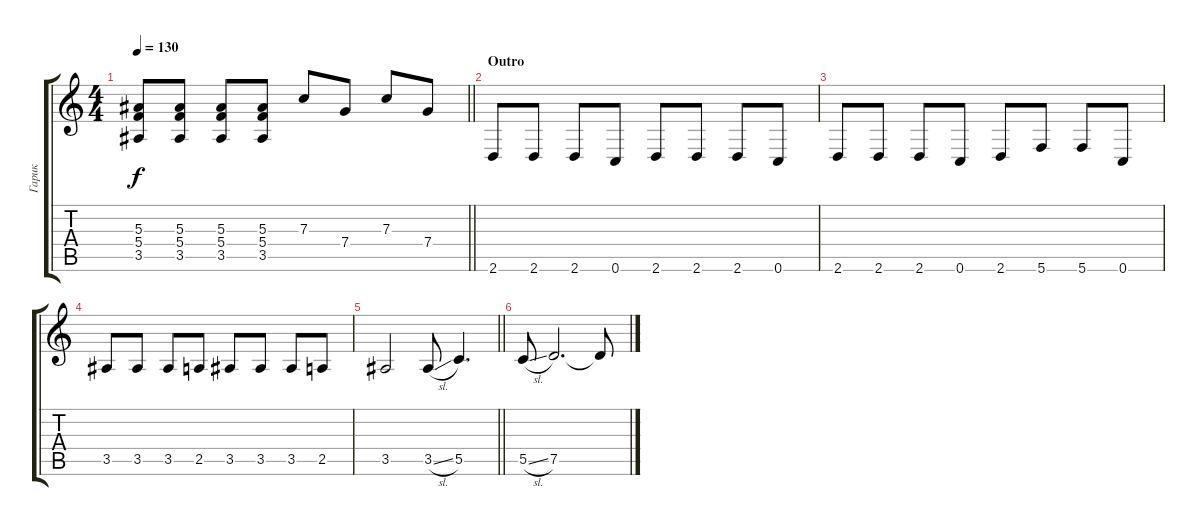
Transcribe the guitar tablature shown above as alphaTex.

\track ("Гарик" "Гарик") {instrument distortionguitar}
\staff {score tabs}
\tuning (D4 A3 F3 C3 G2 C2) {hide}
\ts (4 4)
\tempo 130
\clef g2
\barLineRight lightlight
\ks c
(5.3 5.4 3.5).8{dy f} (5.3 5.4 3.5).8 (5.3 5.4 3.5).8 (5.3 5.4 3.5).8 7.3.8 7.4.8 7.3.8 7.4.8 |
\section ("" "Outro")
2.6.8 2.6.8 2.6.8 0.6.8 2.6.8 2.6.8 2.6.8 0.6.8 |
2.6.8 2.6.8 2.6.8 0.6.8 2.6.8 5.6.8 5.6.8 0.6.8 |
3.5.8 3.5.8 3.5.8 2.5.8 3.5.8 3.5.8 3.5.8 2.5.8 |
\barLineRight lightlight
3.5.2 3.5{sl}.8 5.5.4{d} |
5.5{sl}.8 7.5.2{d} 7.5{t}.8
